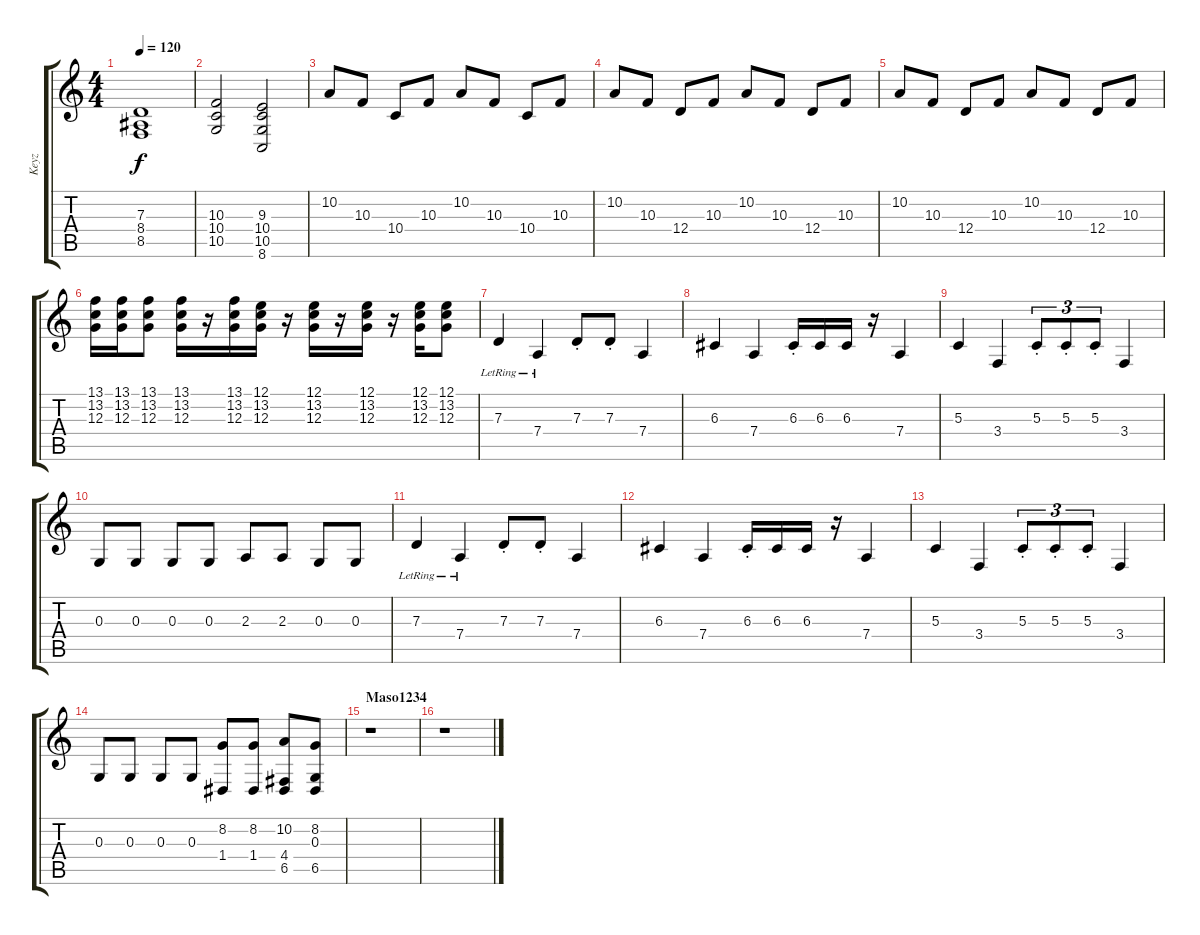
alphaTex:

\track ("Keyz" "Keyz") {instrument electricpiano1}
\staff {score tabs}
\tuning (E4 B3 G3 D3 A2 E2) {hide}
\ts (4 4)
\tempo 120
\clef g2
\ks c
(7.3 8.4 8.5).1{dy f} |
(10.3 10.4 10.5).2 (9.3 10.4 10.5 8.6).2 |
10.2.8 10.3.8 10.4.8 10.3.8 10.2.8 10.3.8 10.4.8 10.3.8 |
10.2.8 10.3.8 12.4.8 10.3.8 10.2.8 10.3.8 12.4.8 10.3.8 |
10.2.8 10.3.8 12.4.8 10.3.8 10.2.8 10.3.8 12.4.8 10.3.8 |
(13.1 13.2 12.3).16 (13.1 13.2 12.3).16 (13.1 13.2 12.3).8 (13.1 13.2 12.3).16 r.16 (13.1 13.2 12.3).16 (12.1 13.2 12.3).16 r.16 (12.1 13.2 12.3).16 r.16 (12.1 13.2 12.3).16 r.16 (12.1 13.2 12.3).16 (12.1 13.2 12.3).8 |
7.3{lr}.4{instrument harpsichord} 7.4{lr}.4 7.3{st}.8 7.3{st}.8 7.4.4 |
6.3.4 7.4.4 6.3{st}.16 6.3.16 6.3.16 r.16 7.4.4 |
5.3.4 3.4.4 5.3{st}.8{tu (3 2)} 5.3{st}.8{tu (3 2)} 5.3{st}.8{tu (3 2)} 3.4.4 |
0.3.8 0.3.8 0.3.8 0.3.8 2.3.8 2.3.8 0.3.8 0.3.8 |
7.3{lr}.4 7.4{lr}.4 7.3{st}.8 7.3{st}.8 7.4.4 |
6.3.4 7.4.4 6.3{st}.16 6.3.16 6.3.16 r.16 7.4.4 |
5.3.4 3.4.4 5.3{st}.8{tu (3 2)} 5.3{st}.8{tu (3 2)} 5.3{st}.8{tu (3 2)} 3.4.4 |
0.3.8 0.3.8 0.3.8 0.3.8 (8.2 1.4).8 (8.2 1.4).8 (10.2 4.4 6.5).8 (8.2 0.3 6.5).8 |
\section ("" "Maso1234")
r.1 |
r.1
